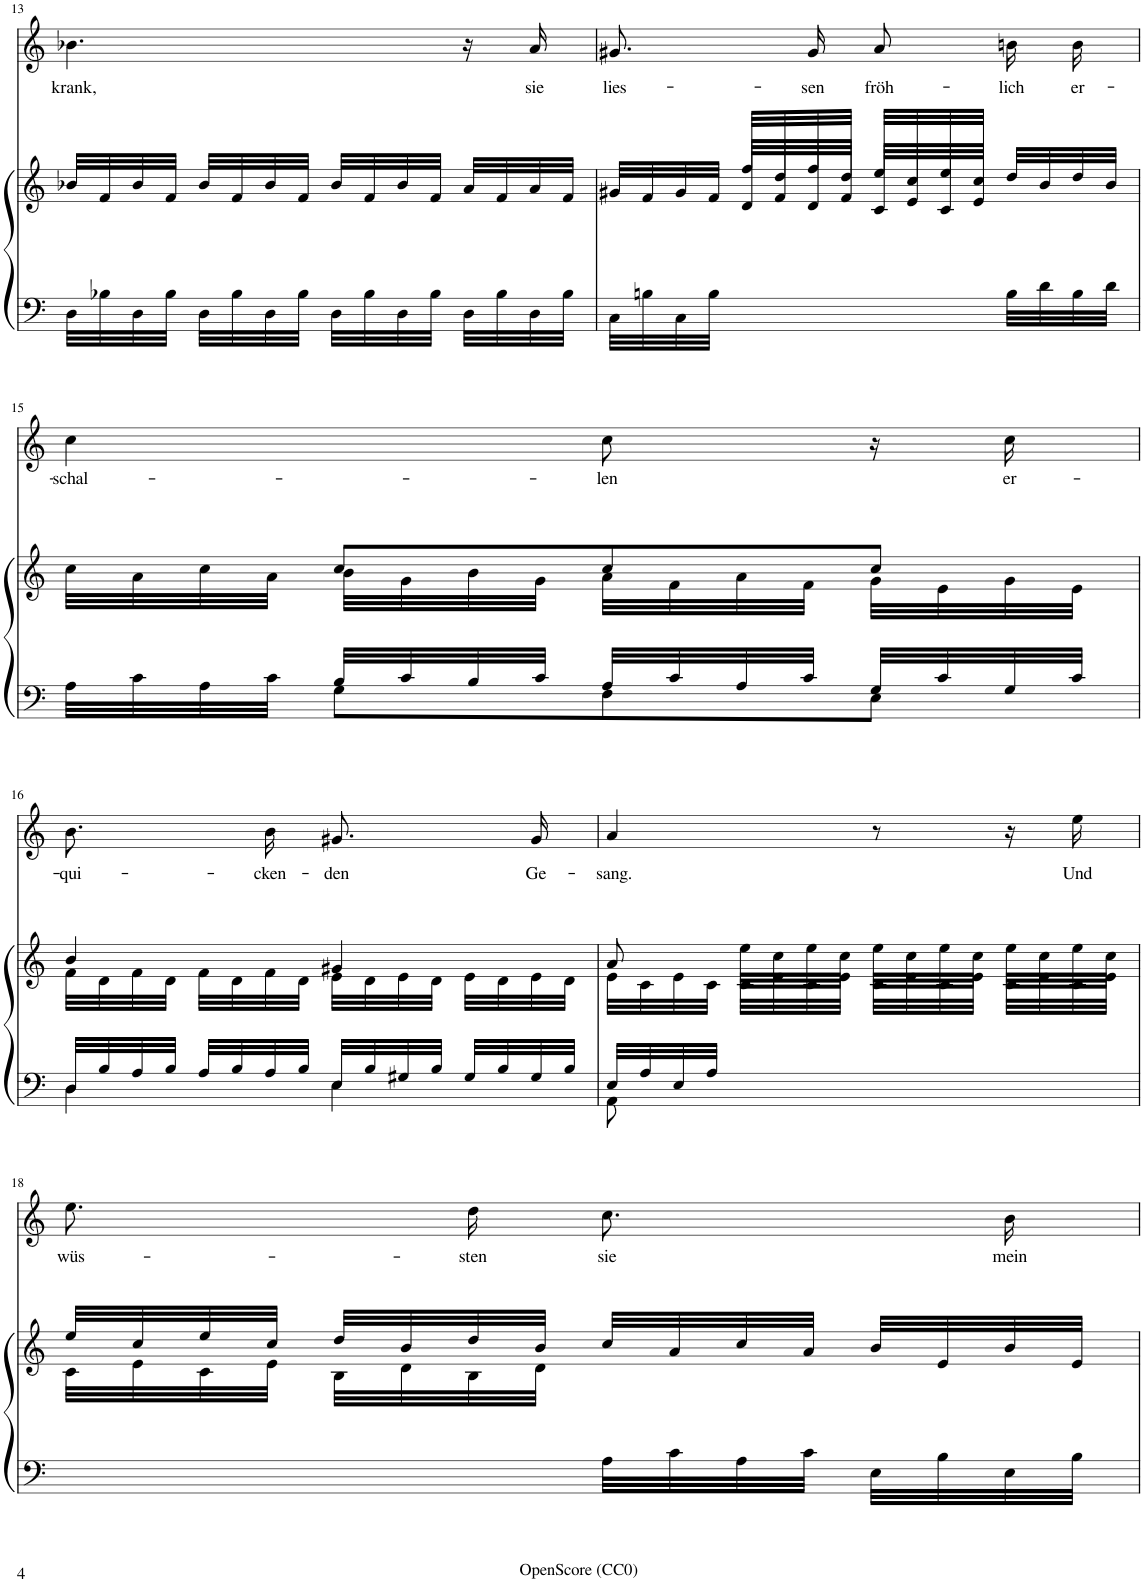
**kern	**kern	**kern	**text
*part2	*part2	*part1	*part1
*staff3	*staff2	*staff1	*staff1
*I"Piano	*	*I"Voice	*
*I'Pno	*	*	*
!!LO:PB:g=z
*clefF4	*clefG2	*clefG2	*
*k[]	*k[]	*k[]	*
*M2/4	*M2/4	*M2/4	*
=13	=13	=13	=13
!	!	!	!LO:LY:b
32D\LLL	32b-X/LLL	4.b-X\	krank,
32B-X\	32f/	.	.
32D\	32b-/	.	.
32B-\JJJ	32f/JJJ	.	.
32D\LLL	32b-/LLL	.	.
32B-\	32f/	.	.
32D\	32b-/	.	.
32B-\JJJ	32f/JJJ	.	.
32D\LLL	32b-/LLL	.	.
32B-\	32f/	.	.
32D\	32b-/	.	.
32B-\JJJ	32f/JJJ	.	.
32D\LLL	32a/LLL	16r	.
32B-\	32f/	.	.
!	!	!	!LO:LY:b
32D\	32a/	16a/	sie
32B-\JJJ	32f/JJJ	.	.
=14	=14	=14	=14
*	*^	*	*
!	!	!	!	!LO:LY:b
32C\LLL	32g#X/LLL	8ryy	8.g#X/L	lies-
32Bn\	32f/	.	.	.
32C\	32g#/	.	.	.
32B\JJJ	32f/JJJ	.	.	.
4ryy	32ff/LLL	32d/LLL	.	.
.	32dd/	32f/	.	.
!	!	!	!	!LO:LY:b
.	32ff/	32d/	16g#/Jk	-sen
.	32dd/JJJ	32f/JJJ	.	.
!	!	!	!	!LO:LY:b
.	32ee/LLL	32c/LLL	8a/L	fröh-
.	32cc/	32e/	.	.
.	32ee/	32c/	.	.
.	32cc/JJJ	32e/JJJ	.	.
!	!	!	!	!LO:LY:b
32B\LLL	32dd/LLL	8ryy	16bn/L	-lich
32d\	32b/	.	.	.
!	!	!	!	!LO:LY:b
32B\	32dd/	.	16b/JJ	er-
32d\JJJ	32b/JJJ	.	.	.
!!LO:LB:g=z
=15	=15	=15	=15	=15
*^	*	*	*	*
!	!	!	!	!	!LO:LY:b
32A\LLL	8ryy	32cc\LLL	8ryy	4cc\	-schal-
32c\	.	32a\	.	.	.
32A\	.	32cc\	.	.	.
32c\JJJ	.	32a\JJJ	.	.	.
32B/LLL	8G\L	8cc/L	32b\LLL	.	.
32c/	.	.	32g\	.	.
32B/	.	.	32b\	.	.
32c/JJJ	.	.	32g\JJJ	.	.
!	!	!	!	!	!LO:LY:b
32A/LLL	8F\	8cc/	32a\LLL	8cc\	-len
32c/	.	.	32f\	.	.
32A/	.	.	32a\	.	.
32c/JJJ	.	.	32f\JJJ	.	.
32G/LLL	8E\J	8cc/J	32g\LLL	16r	.
32c/	.	.	32e\	.	.
!	!	!	!	!	!LO:LY:b
32G/	.	.	32g\	16cc\	er-
32c/JJJ	.	.	32e\JJJ	.	.
!!LO:LB:g=z
=16	=16	=16	=16	=16	=16
!	!	!	!	!	!LO:LY:b
32D/LLL	4D\	4b/	32f\LLL	8.b\L	-qui-
32B/	.	.	32d\	.	.
32A/	.	.	32f\	.	.
32B/JJJ	.	.	32d\JJJ	.	.
32A/LLL	.	.	32f\LLL	.	.
32B/	.	.	32d\	.	.
!	!	!	!	!	!LO:LY:b
32A/	.	.	32f\	16b\Jk	-cken-
32B/JJJ	.	.	32d\JJJ	.	.
!	!	!	!	!	!LO:LY:b
32E/LLL	4E\	4g#X/	32e\LLL	8.g#X/L	-den
32B/	.	.	32d\	.	.
32G#X/	.	.	32e\	.	.
32B/JJJ	.	.	32d\JJJ	.	.
32G#/LLL	.	.	32e\LLL	.	.
32B/	.	.	32d\	.	.
!	!	!	!	!	!LO:LY:b
32G#/	.	.	32e\	16g#/Jk	Ge-
32B/JJJ	.	.	32d\JJJ	.	.
=17	=17	=17	=17	=17	=17
*	*	*	*^	*	*
!	!	!	!	!	!	!LO:LY:b
32E/LLL	8AA\	8a/	32e\LLL	8ryy	4a/	-sang.
32A/	.	.	32c\	.	.	.
32E/	.	.	32e\	.	.	.
32A/JJJ	.	.	32c\JJJ	.	.	.
4.ryy	4.ryy	32ee\LLL	4.ryy	32c\LLL	.	.
.	.	32cc\	.	32e\	.	.
.	.	32ee\	.	32c\	.	.
.	.	32cc\JJJ	.	32e\JJJ	.	.
.	.	32ee\LLL	.	32c\LLL	8r	.
.	.	32cc\	.	32e\	.	.
.	.	32ee\	.	32c\	.	.
.	.	32cc\JJJ	.	32e\JJJ	.	.
.	.	32ee\LLL	.	32c\LLL	16r	.
.	.	32cc\	.	32e\	.	.
!	!	!	!	!	!	!LO:LY:b
.	.	32ee\	.	32c\	16ee\	Und
.	.	32cc\JJJ	.	32e\JJJ	.	.
*v	*v	*	*	*	*	*
!!LO:LB:g=z
=18	=18	=18	=18	=18	=18
!	!	!	!	!	!LO:LY:b
*	*	*v	*v	*	*
4ryy	32ee/LLL	32c\LLL	8.ee\L	wüs-
.	32cc/	32e\	.	.
.	32ee/	32c\	.	.
.	32cc/JJJ	32e\JJJ	.	.
.	32dd/LLL	32B\LLL	.	.
.	32b/	32d\	.	.
!	!	!	!	!LO:LY:b
.	32dd/	32B\	16dd\Jk	-sten
.	32b/JJJ	32d\JJJ	.	.
!	!	!	!	!LO:LY:b
32A\LLL	32cc/LLL	4ryy	8.cc\L	sie
32c\	32a/	.	.	.
32A\	32cc/	.	.	.
32c\JJJ	32a/JJJ	.	.	.
32E\LLL	32b/LLL	.	.	.
32B\	32e/	.	.	.
!	!	!	!	!LO:LY:b
32E\	32b/	.	16b\Jk	mein
32B\JJJ	32e/JJJ	.	.	.
*	*v	*v	*	*
=	=	=	=
*-	*-	*-	*-
